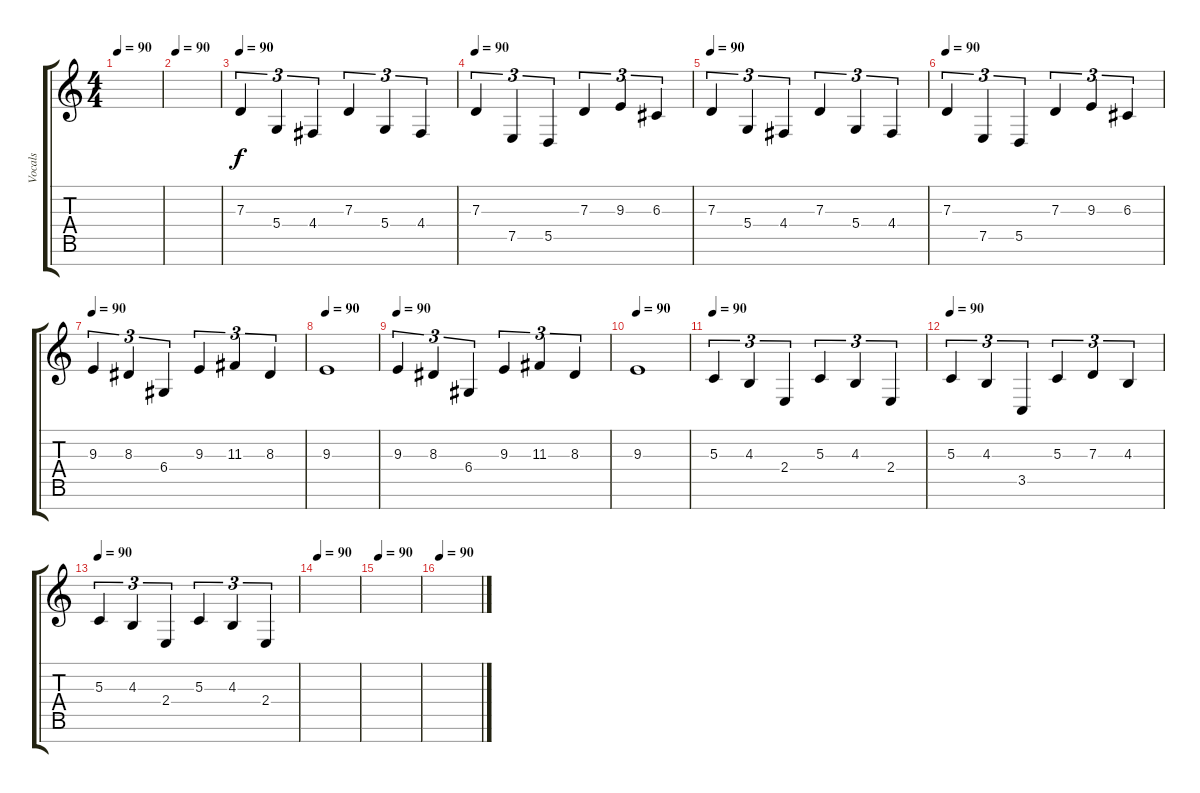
\track ("Vocals" "Vocals") {instrument flute}
\staff {score tabs}
\tuning (E4 B3 G3 D3 A2 E2 B1) {hide}
\ts (4 4)
\tempo 90
\clef g2
\ks c
|
\tempo 90
|
\tempo 90
7.3.4{tu (3 2)} 5.4.4{tu (3 2)} 4.4.4{tu (3 2)} 7.3.4{tu (3 2)} 5.4.4{tu (3 2)} 4.4.4{tu (3 2)} |
\tempo 90
7.3.4{tu (3 2)} 7.5.4{tu (3 2)} 5.5.4{tu (3 2)} 7.3.4{tu (3 2)} 9.3.4{tu (3 2)} 6.3.4{tu (3 2)} |
\tempo 90
7.3.4{tu (3 2)} 5.4.4{tu (3 2)} 4.4.4{tu (3 2)} 7.3.4{tu (3 2)} 5.4.4{tu (3 2)} 4.4.4{tu (3 2)} |
\tempo 90
7.3.4{tu (3 2)} 7.5.4{tu (3 2)} 5.5.4{tu (3 2)} 7.3.4{tu (3 2)} 9.3.4{tu (3 2)} 6.3.4{tu (3 2)} |
\tempo 90
9.3.4{tu (3 2)} 8.3.4{tu (3 2)} 6.4.4{tu (3 2)} 9.3.4{tu (3 2)} 11.3.4{tu (3 2)} 8.3.4{tu (3 2)} |
\tempo 90
9.3.1 |
\tempo 90
9.3.4{tu (3 2)} 8.3.4{tu (3 2)} 6.4.4{tu (3 2)} 9.3.4{tu (3 2)} 11.3.4{tu (3 2)} 8.3.4{tu (3 2)} |
\tempo 90
9.3.1 |
\tempo 90
5.3.4{tu (3 2)} 4.3.4{tu (3 2)} 2.4.4{tu (3 2)} 5.3.4{tu (3 2)} 4.3.4{tu (3 2)} 2.4.4{tu (3 2)} |
\tempo 90
5.3.4{tu (3 2)} 4.3.4{tu (3 2)} 3.5.4{tu (3 2)} 5.3.4{tu (3 2)} 7.3.4{tu (3 2)} 4.3.4{tu (3 2)} |
\tempo 90
5.3.4{tu (3 2)} 4.3.4{tu (3 2)} 2.4.4{tu (3 2)} 5.3.4{tu (3 2)} 4.3.4{tu (3 2)} 2.4.4{tu (3 2)} |
\tempo 90
|
\tempo 90
|
\tempo 90
